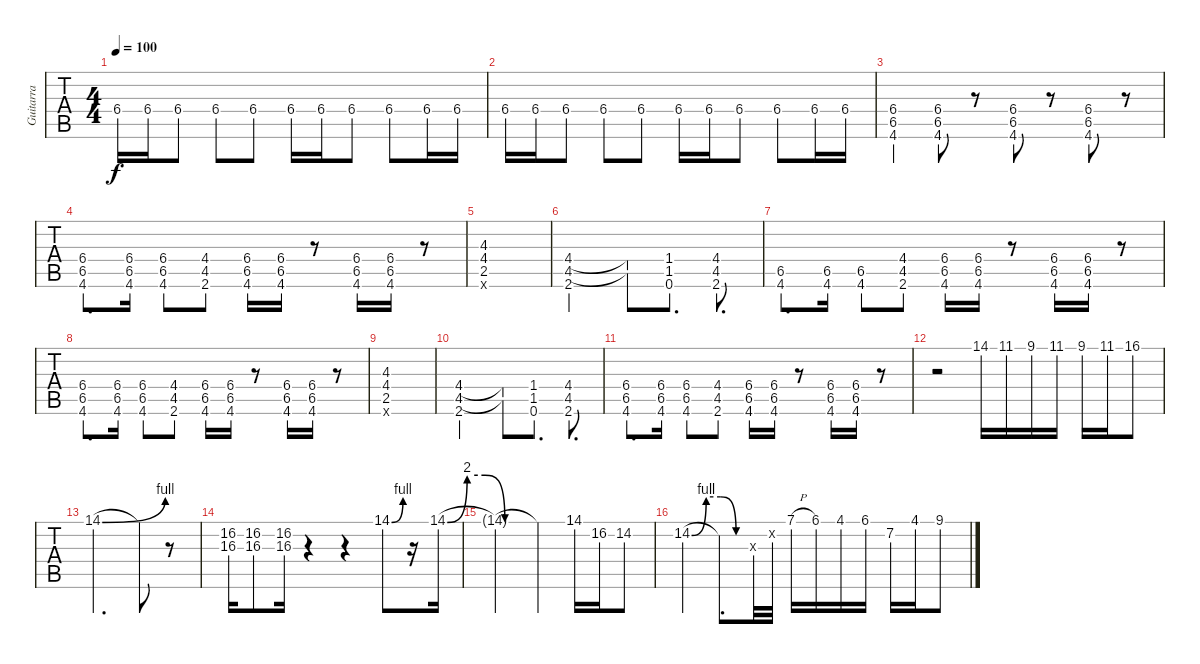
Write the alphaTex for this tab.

\track ("Guitarra  / Dist." "Guitarra  ") {instrument distortionguitar}
\staff {tabs}
\tuning (B3 Gb3 D3 A2 E2 B1) {hide}
\ts (4 4)
\tempo 100
\clef g2
\ks c
6.4.16{dy f} 6.4.16 6.4.8 6.4.8 6.4.8 6.4.16 6.4.16 6.4.8 6.4.8 6.4.16 6.4.16 |
6.4.16 6.4.16 6.4.8 6.4.8 6.4.8 6.4.16 6.4.16 6.4.8 6.4.8 6.4.16 6.4.16 |
(6.4 6.5 4.6).4 (6.4 6.5 4.6).8 r.8 (6.4 6.5 4.6).8 r.8 (6.4 6.5 4.6).8 r.8 |
(6.4 6.5 4.6).8{d} (6.4 6.5 4.6).16 (6.4 6.5 4.6).8 (4.4 4.5 2.6).8 (6.4 6.5 4.6).16 (6.4 6.5 4.6).16 r.8 (6.4 6.5 4.6).16 (6.4 6.5 4.6).16 r.8 |
(4.3 4.4 2.5 2.6{x}).1 |
(4.4 4.5 2.6).2 (4.4{t} 4.5{t}).8 (1.4 1.5 0.6).8{d} (4.4 4.5 2.6).8{d} |
(6.5 4.6).8{d} (6.5 4.6).16 (6.5 4.6).8 (4.4 4.5 2.6).8 (6.4 6.5 4.6).16 (6.4 6.5 4.6).16 r.8 (6.4 6.5 4.6).16 (6.4 6.5 4.6).16 r.8 |
(6.4 6.5 4.6).8{d} (6.4 6.5 4.6).16 (6.4 6.5 4.6).8 (4.4 4.5 2.6).8 (6.4 6.5 4.6).16 (6.4 6.5 4.6).16 r.8 (6.4 6.5 4.6).16 (6.4 6.5 4.6).16 r.8 |
(4.3 4.4 2.5 2.6{x}).1 |
(4.4 4.5 2.6).2 (4.4{t} 4.5{t}).8 (1.4 1.5 0.6).8{d} (4.4 4.5 2.6).8{d} |
(6.4 6.5 4.6).8{d} (6.4 6.5 4.6).16 (6.4 6.5 4.6).8 (4.4 4.5 2.6).8 (6.4 6.5 4.6).16 (6.4 6.5 4.6).16 r.8 (6.4 6.5 4.6).16 (6.4 6.5 4.6).16 r.8 |
r.2 14.1.16 11.1.16 9.1.16 11.1.16 9.1.16 11.1.16 16.1{st}.8 |
14.1{be (bend 0 0 60 4)}.2{d} 14.1{t}.8 r.8 |
(16.2 16.3).16 (16.2{st} 16.3{st}).8 (16.2 16.3).16 r.4 r.4 14.1{be (bend 0 0 60 4)}.8 r.16 14.1{be (custom 0 0 10 8 19 8 29 0 50 0 60 0)}.16 |
14.1{t}.2 14.1{t}.4 14.1.16 16.2.16 14.2{st}.8 |
14.2{be (custom 0 0 15 4 30 4 46 0 60 0)}.4 14.2{t}.8{d} 0.3{x}.32 0.2{x}.32 7.1{h}.16 6.1.16 4.1.16 6.1.16 7.2.16 4.1.16 9.1{st}.8
